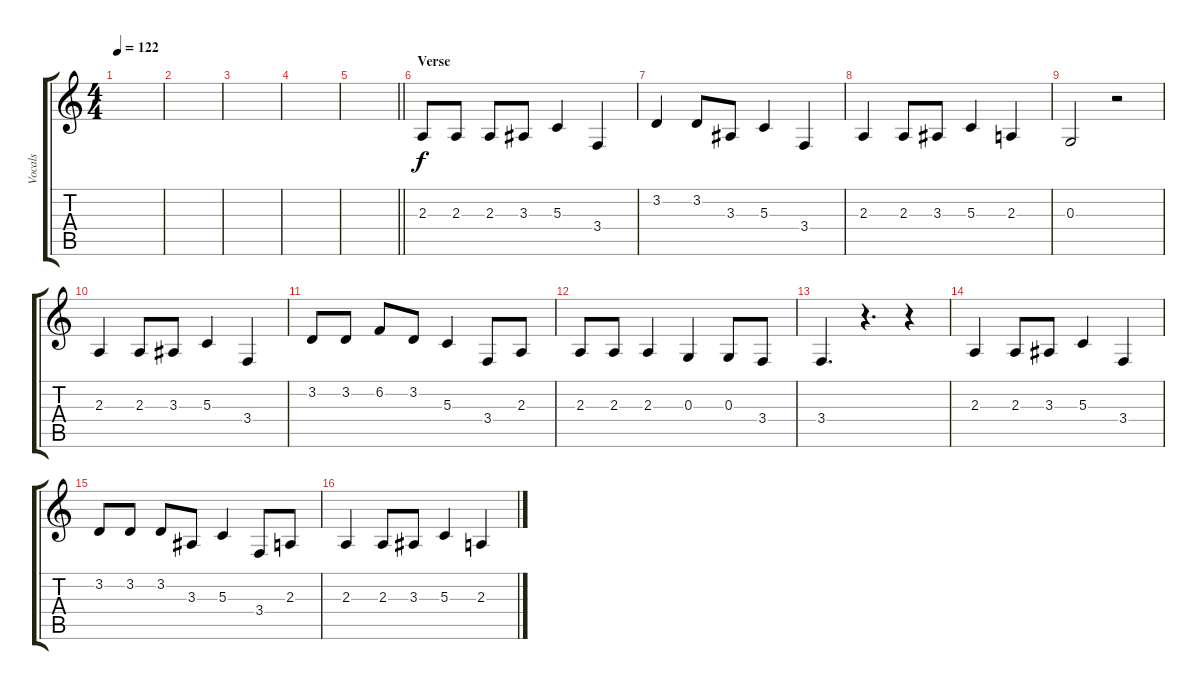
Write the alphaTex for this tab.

\track ("Vocals" "Vocals") {instrument altosax}
\staff {score tabs}
\tuning (E4 B3 G3 D3 A2 E2) {hide}
\ts (4 4)
\tempo 122
\clef g2
\ks c
|
|
|
|
\barLineRight lightlight
|
\section ("" "Verse")
2.3.8 2.3.8 2.3.8 3.3.8 5.3.4 3.4.4 |
3.2.4 3.2.8 3.3.8 5.3.4 3.4.4 |
2.3.4 2.3.8 3.3.8 5.3.4 2.3.4 |
0.3.2 r.2 |
2.3.4 2.3.8 3.3.8 5.3.4 3.4.4 |
3.2.8 3.2.8 6.2.8 3.2.8 5.3.4 3.4.8 2.3.8 |
2.3.8 2.3.8 2.3.4 0.3.4 0.3.8 3.4.8 |
3.4.4{d} r.4{d} r.4 |
2.3.4 2.3.8 3.3.8 5.3.4 3.4.4 |
3.2.8 3.2.8 3.2.8 3.3.8 5.3.4 3.4.8 2.3.8 |
2.3.4 2.3.8 3.3.8 5.3.4 2.3.4
